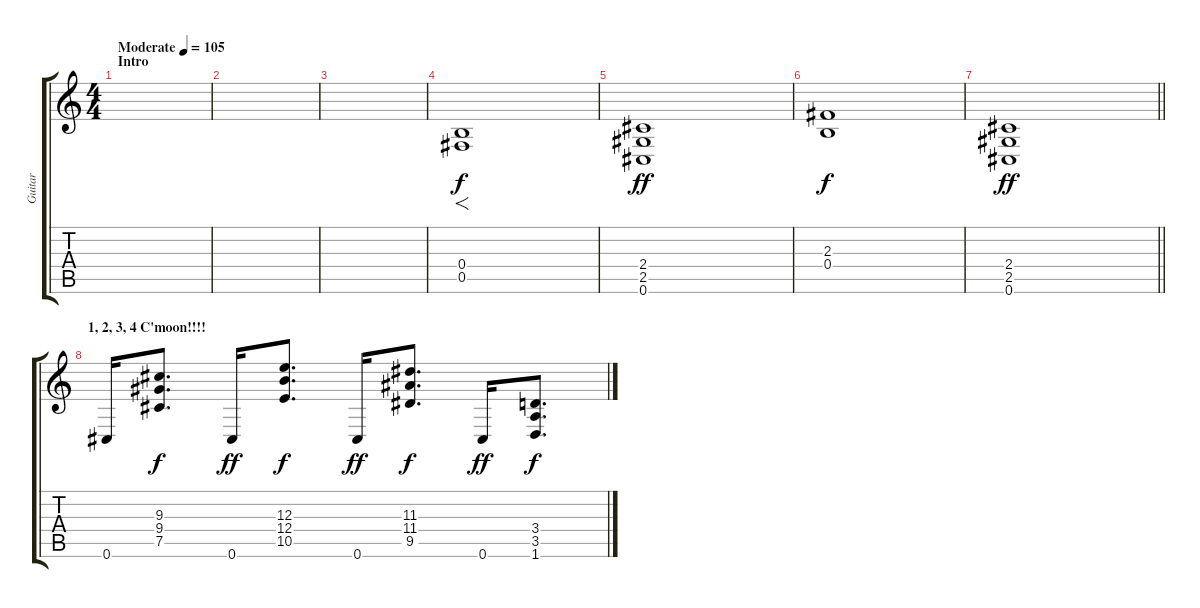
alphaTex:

\track ("Guitar" "Guitar") {instrument distortionguitar}
\staff {score tabs}
\tuning (Db4 Ab3 E3 B2 Gb2 Db2) {hide}
\ts (4 4)
\section ("" "Intro")
\tempo (105 "Moderate")
\clef g2
\ks c
|
|
|
(0.4 0.5).1{f} |
(2.4 2.5 0.6).1{dy ff} |
(2.3 0.4).1{dy f} |
\barLineRight lightlight
(2.4 2.5 0.6).1{dy ff} |
\section ("" "1, 2, 3, 4 C'moon!!!!")
0.6.16 (9.3 9.4 7.5).8{d dy f} 0.6.16{dy ff} (12.3 12.4 10.5).8{d dy f} 0.6.16{dy ff} (11.3 11.4 9.5).8{d dy f} 0.6.16{dy ff} (3.4 3.5 1.6).8{d dy f}
